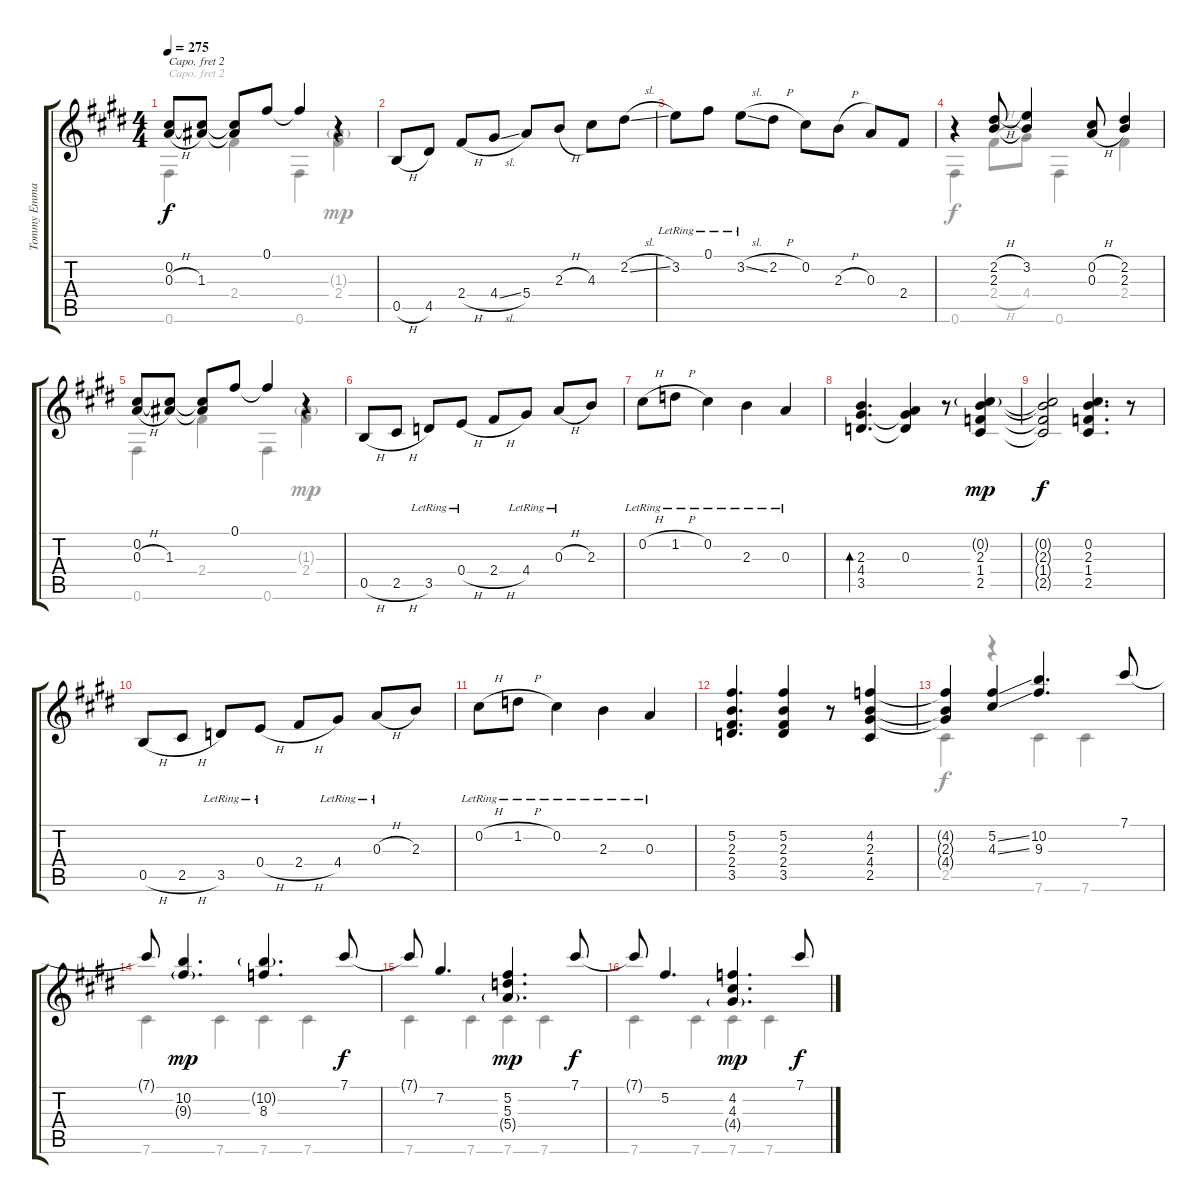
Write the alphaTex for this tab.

\track ("Tommy Emmanuel" "Tommy Emma") {instrument acousticguitarsteel}
\staff {score tabs}
\capo 2
\tuning (E4 B3 G3 D3 A2 E2) {hide}
\voice
\ts (4 4)
\tempo 275
\clef g2
\ks c#minor
(0.2 0.3{h}).8{dy f} (0.2{t} 1.3).8 (0.2{t} 1.3{t}).8 0.1.8 0.1{t}.4 r.4 |
\ks e
0.5{h}.8 4.5.8 2.4{h}.8 4.4{sl}.8 5.4.8 2.3{h}.8 4.3.8 2.2{sl}.8 |
\ks c#minor
3.2{lr}.8 0.1{lr}.8 3.2{sl lr}.8 2.2{h}.8 0.2.8 2.3{h}.8 0.3.8 2.4.8 |
r.4 (2.2{h} 2.3).8 (3.2 2.3{t}).4 (0.2{h} 0.3{h}).8 (2.2 2.3).4 |
(0.2 0.3{h}).8 (0.2{t} 1.3).8 (0.2{t} 1.3{t}).8 0.1.8 0.1{t}.4 r.4 |
\ks e
0.5{h}.8 2.5{h}.8 3.5{lr}.8 0.4{h lr}.8 2.4{h}.8 4.4{lr}.8 0.3{h lr}.8 2.3.8 |
\ks c#minor
0.2{h lr}.8 1.2{h lr}.8 0.2{lr}.4 2.3{lr}.4 0.3{lr}.4 |
(2.3 4.4 3.5).4{d bd 30} (0.3 4.4{t} 3.5{t}).4 r.8 (0.2{g} 2.3 1.4 2.5).4{dy mp} |
(0.2{t} 2.3{t} 1.4{t} 2.5{t}).2{dy f} (0.2 2.3 1.4 2.5).4{d} r.8 |
\ks e
0.5{h}.8 2.5{h}.8 3.5{lr}.8 0.4{h lr}.8 2.4{h}.8 4.4{lr}.8 0.3{h lr}.8 2.3.8 |
\ks c#minor
0.2{h lr}.8 1.2{h lr}.8 0.2{lr}.4 2.3{lr}.4 0.3{lr}.4 |
(5.2 2.3 2.4 3.5).4{d} (5.2 2.3 2.4 3.5).4 r.8 (4.2 2.3 4.4 2.5).4 |
(4.2{t} 2.3{t} 4.4{t}).4 (5.2{ss} 4.3{ss}).4 (10.2 9.3).4{d} 7.1.8 |
\ks e
7.1{t}.8 (10.2 9.3{g}).4{d dy mp} (10.2{g} 8.3).4{d} 7.1.8{dy f} |
\ks c#minor
7.1{t}.8 7.2.4{d} (5.2 5.3 5.4{g}).4{d dy mp} 7.1.8{dy f} |
7.1{t}.8 5.2.4{d} (4.2 4.3 4.4{g}).4{d dy mp} 7.1.8{dy f}
\voice
\clef g2
\ottava regular
\simile none
\ks c#minor
0.6.4{dy f} 2.4.4 0.6.4 (1.3{g} 2.4).4{dy mp} |
\ks e
|
\ks c#minor
|
0.6.4{dy f} 2.4{h}.8 4.4.8 0.6.4 2.4.4 |
0.6.4 2.4.4 0.6.4 (1.3{g} 2.4).4{dy mp} |
\ks e
|
\ks c#minor
|
|
|
\ks e
|
\ks c#minor
|
|
2.5.4{dy f} r.4 7.6.4 7.6.4 |
\ks e
7.6.4 7.6.4 7.6.4 7.6.4 |
\ks c#minor
7.6.4 7.6.4 7.6.4 7.6.4 |
7.6.4 7.6.4 7.6.4 7.6.4
